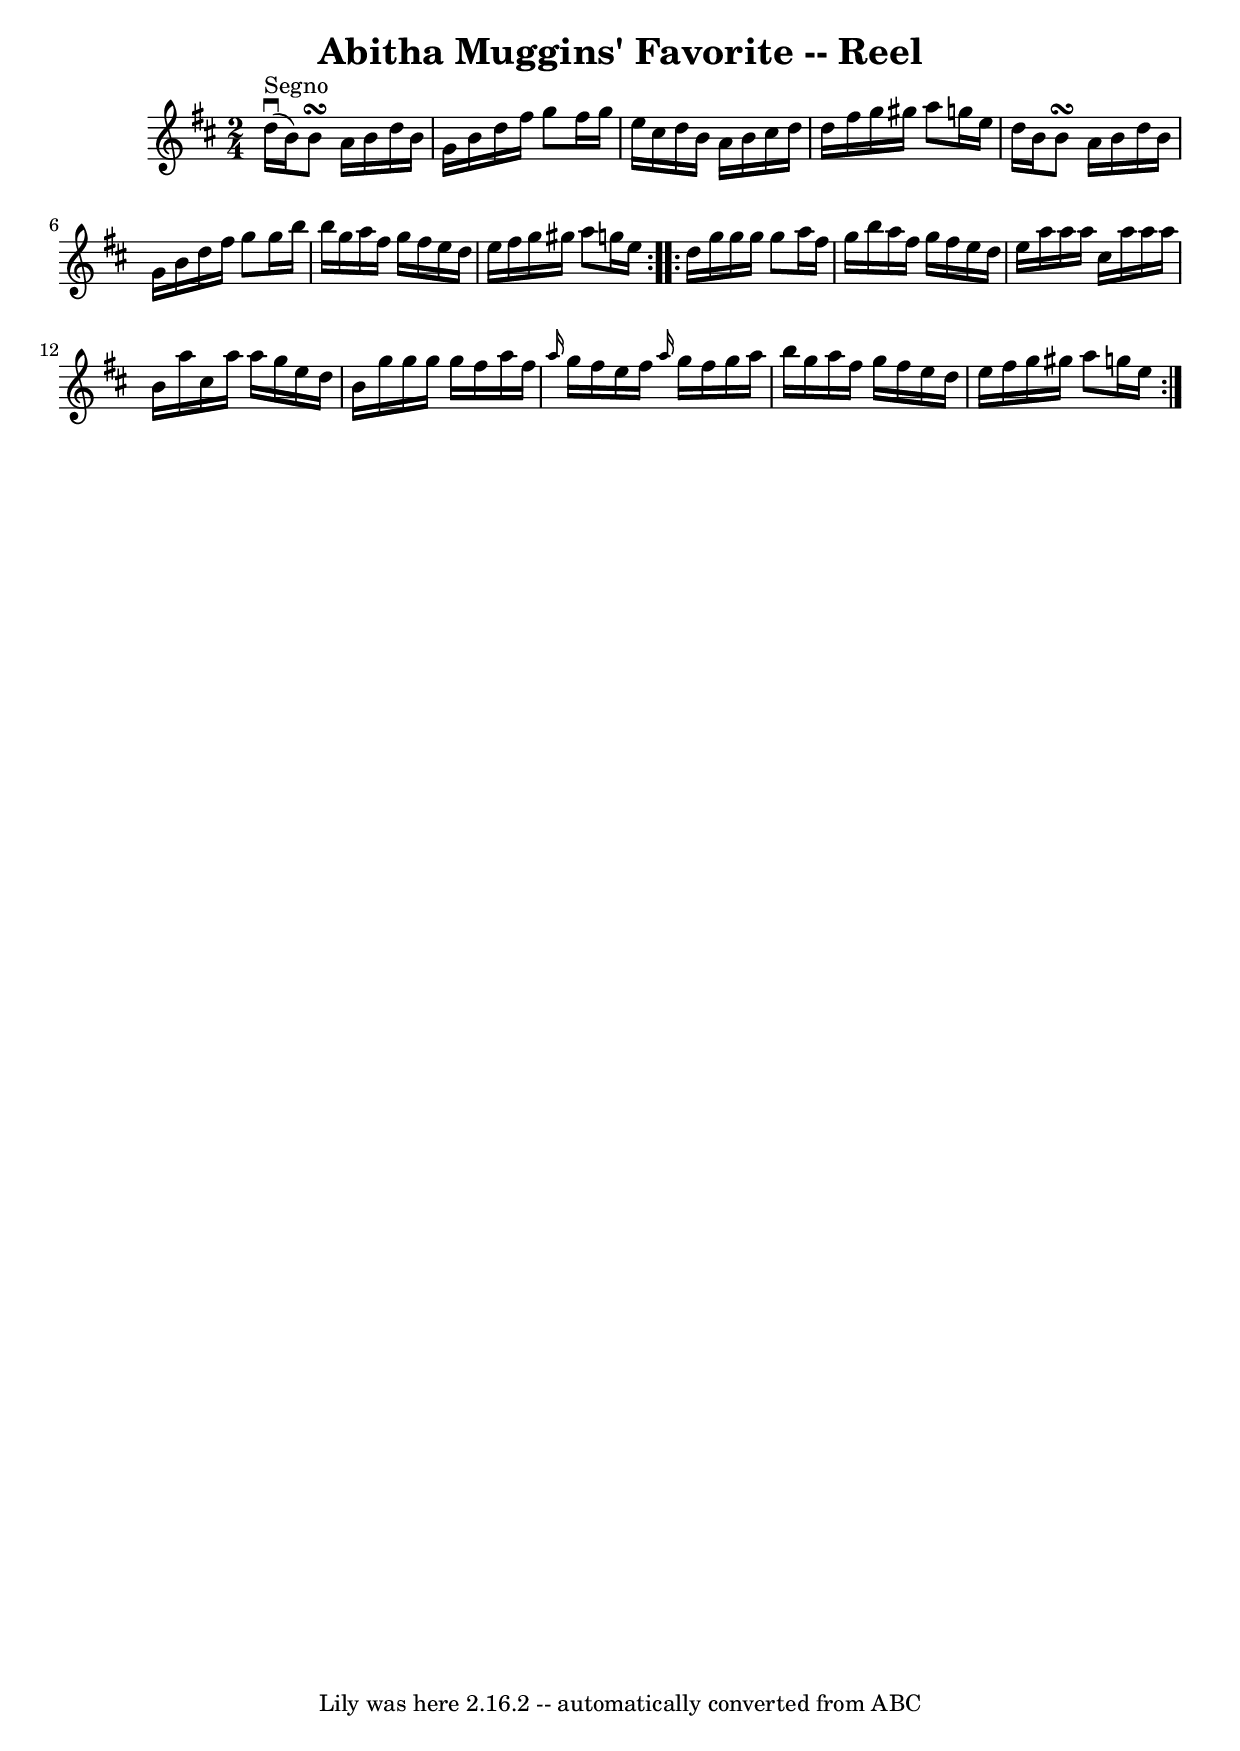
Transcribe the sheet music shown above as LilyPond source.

\version "2.16.2"
\include "Mammoth.ily"
\header {
	%% book = "Ryan's Mammoth Collection"
	crossRefNumber = "1"
	footnotes = ""
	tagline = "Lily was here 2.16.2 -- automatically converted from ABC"
	title = "Abitha Muggins' Favorite -- Reel"
}
voicedefault =  {


\repeat volta 2 {
\time 2/4 
\key g \lydian d''16^"Segno"^\downbow(b'16) b'8\turn    
a'16 b'16 d''16 b'16  |
 g'16 b'16 d''16 fis''16    
g''8 fis''16 g''16  |
 e''16 cis''16 d''16 b'16 a'16  
 b'16 cis''16 d''16  |
 d''16 fis''16 g''16 gis''16    
a''8 g''!16 e''16  |
 d''16 b'16 b'8\turn a'16 b'16 
 d''16 b'16  |
 g'16 b'16 d''16 fis''16 g''8 g''16  
 b''16  |
 b''16 g''16 a''16 fis''16 g''16 fis''16    
e''16 d''16  |
 e''16 fis''16 g''16 gis''16 a''8    
g''!16 e''16  } \repeat volta 2 { d''16 g''16 g''16 g''16    
g''8 a''16 fis''16  |
 g''16 b''16 a''16 fis''16    
g''16 fis''16 e''16 d''16  |
 e''16 a''16 a''16 a''16 
 cis''16 a''16 a''16 a''16  |
 b'16 a''16 cis''16    
a''16 a''16 g''16 e''16 d''16  |
 b'16 g''16 g''16  
 g''16 g''16 fis''16 a''16 fis''16  |
 \grace { a''16  }  
 g''16 fis''16 e''16 fis''16  \grace { a''16  } g''16 fis''16  
 g''16 a''16  |
 b''16 g''16 a''16 fis''16 g''16    
fis''16 e''16 d''16  |
 e''16 fis''16 g''16 gis''16    
a''8 g''!16 e''16    }
}

\score{
    <<

	\context Staff="default"
	{
	    \voicedefault 
	}

    >>
	\layout {
	}
	\midi {}
}
